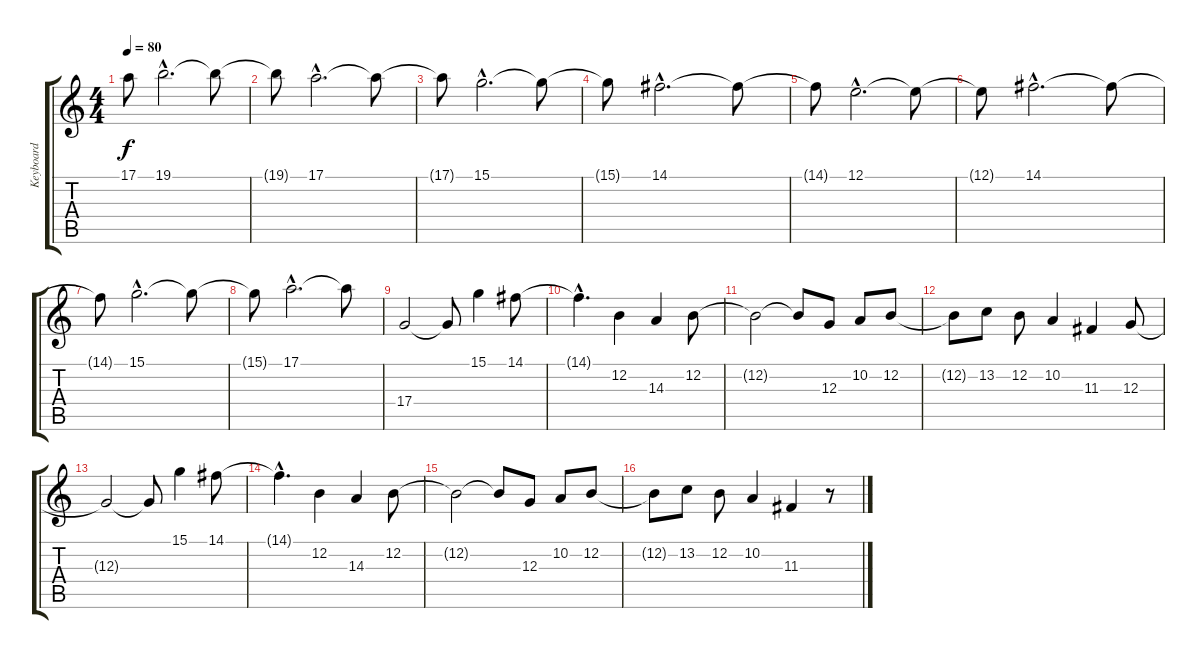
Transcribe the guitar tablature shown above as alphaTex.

\track ("Keyboard" "Keyboard") {instrument synthvoice}
\staff {score tabs}
\tuning (E4 B3 G3 D3 A2 E2) {hide}
\ts (4 4)
\tempo 80
\clef g2
\ks c
17.1{t}.8{dy f} 19.1{hac}.2{d} 19.1{t}.8 |
19.1{t}.8 17.1{hac}.2{d} 17.1{t}.8 |
17.1{t}.8 15.1{hac}.2{d} 15.1{t}.8 |
15.1{t}.8 14.1{hac}.2{d} 14.1{t}.8 |
14.1{t}.8 12.1{hac}.2{d} 12.1{t}.8 |
12.1{t}.8 14.1{hac}.2{d} 14.1{t}.8 |
14.1{t}.8 15.1{hac}.2{d} 15.1{t}.8 |
15.1{t}.8 17.1{hac}.2{d} 17.1{t}.8 |
17.4.2 17.4{t}.8 15.1.4 14.1.8 |
14.1{hac t}.4{d} 12.2.4 14.3.4 12.2.8 |
12.2{t}.2 12.2{t}.8 12.3.8 10.2.8 12.2.8 |
12.2{t}.8 13.2.8 12.2.8 10.2.4 11.3.4 12.3.8 |
12.3{t}.2 12.3{t}.8 15.1.4 14.1.8 |
14.1{hac t}.4{d} 12.2.4 14.3.4 12.2.8 |
12.2{t}.2 12.2{t}.8 12.3.8 10.2.8 12.2.8 |
12.2{t}.8 13.2.8 12.2.8 10.2.4 11.3.4 r.8
